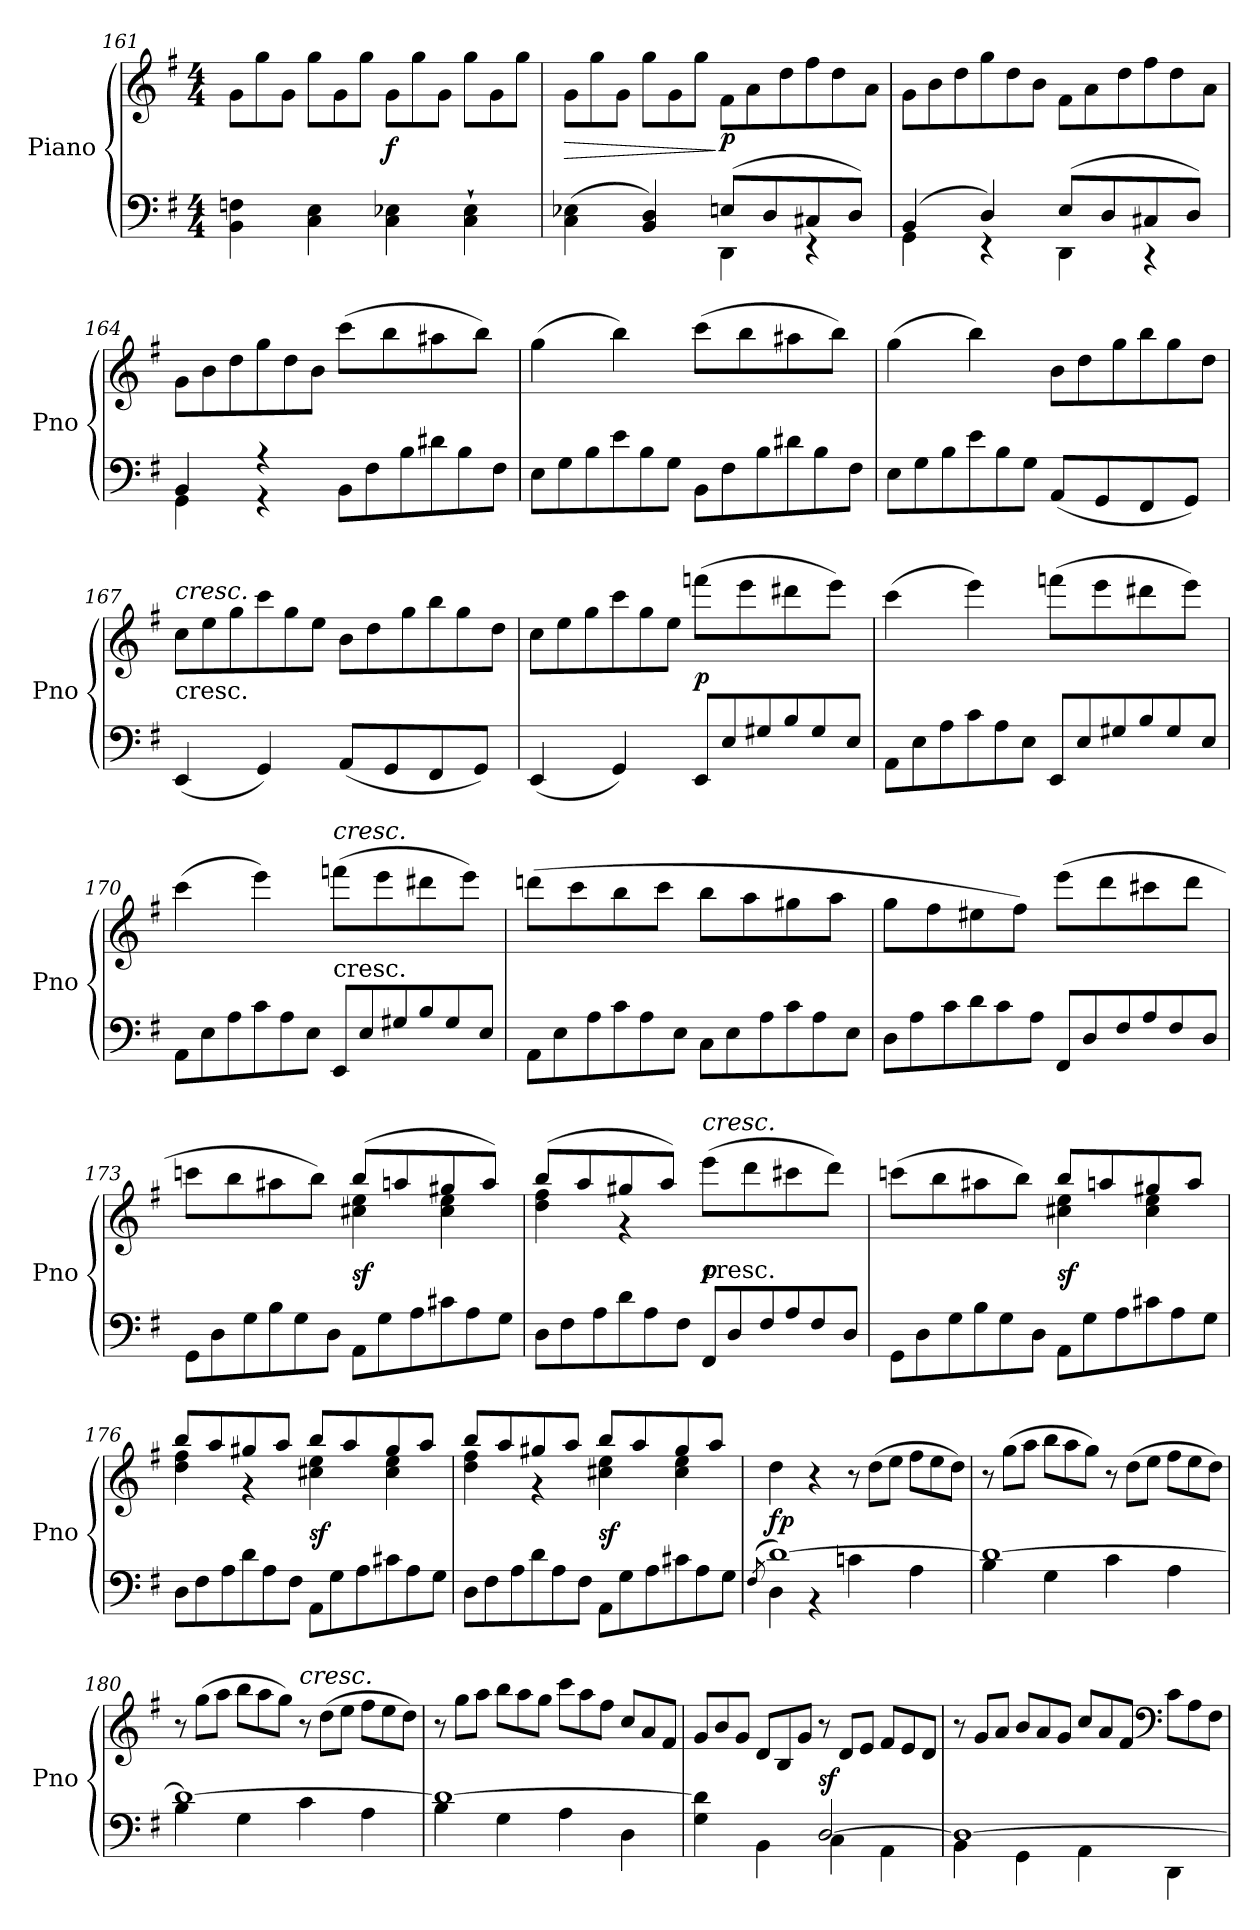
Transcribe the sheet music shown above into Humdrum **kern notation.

**kern	**kern	**dynam
*part1	*part1	*part1
*staff2	*staff1	*staff1/2
*I"Piano	*	*
*I'Pno	*	*
*clefF4	*clefG2	*
*k[f#]	*k[f#]	*
*G:	*G:	*
*M4/4	*M4/4	*
*	*Xtuplet	*
=161	=161	=161
4BB 4Fn	12gL	.
.	12gg	.
.	12gJ	.
4C 4E	12ggL	.
.	12g	.
.	12ggJ	.
4C 4E-X	12gL	f
.	12gg	.
.	12gJ	.
4C` 4E-`	12ggL	.
.	12g	.
.	12ggJ	.
=162	=162	=162
*^	*	*
(4C 4E-X	2ryy	12gL	>
.	.	12gg	.
.	.	12gJ	.
4BB 4D)	.	12ggL	.
.	.	12g	.
.	.	12ggJ	.
(8EnL	4DD	12f#L	] p
.	.	12a	.
8D	.	.	.
.	.	12dd	.
8C#X	4r	12ff#	.
.	.	12dd	.
8DJ)	.	.	.
.	.	12aJ	.
=163	=163	=163	=163
(4BB	4GG	12gL	.
.	.	12b	.
.	.	12dd	.
4D)	4r	12gg	.
.	.	12dd	.
.	.	12bJ	.
(8EL	4DD	12f#L	.
.	.	12a	.
8D	.	.	.
.	.	12dd	.
8C#X	4r	12ff#	.
.	.	12dd	.
8DJ)	.	.	.
.	.	12aJ	.
=164	=164	=164	=164
4BB	4GG	12gL	.
.	.	12b	.
.	.	12dd	.
4r	4r	12gg	.
.	.	12dd	.
.	.	12bJ	.
*	*Xtuplet	*	*
2ryy	12BBL	(8cccL	.
.	12F#	.	.
.	.	8bb	.
.	12B	.	.
.	12d#X	8aa#X	.
.	12B	.	.
.	.	8bbJ)	.
.	12F#J	.	.
*v	*v	*	*
=165	=165	=165
12EL	(4gg	.
12G	.	.
12B	.	.
12e	4bb)	.
12B	.	.
12GJ	.	.
12BBL	(8cccL	.
12F#	.	.
.	8bb	.
12B	.	.
12d#X	8aa#X	.
12B	.	.
.	8bbJ)	.
12F#J	.	.
=166	=166	=166
12EL	(4gg	.
12G	.	.
12B	.	.
12e	4bb)	.
12B	.	.
12GJ	.	.
(8AAL	12bL	.
.	12dd	.
8GG	.	.
.	12gg	.
8FF#	12bb	.
.	12gg	.
8GGJ)	.	.
.	12ddJ	.
=167	=167	=167
!	!LO:TX:c:t=cresc.	!
!	!LO:TX:a:i:t=cresc.	!
(4EE	12ccL	.
.	12ee	.
.	12gg	.
4GG)	12ccc	.
.	12gg	.
.	12eeJ	.
(8AAL	12bL	.
.	12dd	.
8GG	.	.
.	12gg	.
8FF#	12bb	.
.	12gg	.
8GGJ)	.	.
.	12ddJ	.
=168	=168	=168
(4EE	12ccL	.
.	12ee	.
.	12gg	.
4GG)	12ccc	.
.	12gg	.
.	12eeJ	.
12EEL	(8fffnL	p
12E	.	.
.	8eee	.
12G#X	.	.
12B	8ddd#X	.
12G#	.	.
.	8eeeJ)	.
12EJ	.	.
=169	=169	=169
12AAL	(4ccc	.
12E	.	.
12A	.	.
12c	4eee)	.
12A	.	.
12EJ	.	.
12EEL	(8fffnL	.
12E	.	.
.	8eee	.
12G#X	.	.
12B	8ddd#X	.
12G#	.	.
.	8eeeJ)	.
12EJ	.	.
=170	=170	=170
12AAL	(4ccc	.
12E	.	.
12A	.	.
12c	4eee)	.
12A	.	.
12EJ	.	.
!	!LO:TX:c:t=cresc.	!
!	!LO:TX:a:i:t=cresc.	!
12EEL	(8fffnL	.
12E	.	.
.	8eee	.
12G#X	.	.
12B	8ddd#X	.
12G#	.	.
.	8eeeJ)	.
12EJ	.	.
=171	=171	=171
12AAL	(8dddnL	.
12E	.	.
.	8ccc	.
12A	.	.
12c	8bb	.
12A	.	.
.	8cccJ	.
12EJ	.	.
12CL	8bbL	.
12E	.	.
.	8aa	.
12A	.	.
12c	8gg#X	.
12A	.	.
.	8aaJ	.
12EJ	.	.
=172	=172	=172
12DL	8ggL	.
12A	.	.
.	8ff#	.
12c	.	.
12d	8ee#X	.
12c	.	.
.	8ff#J)	.
12AJ	.	.
12FF#L	(8eeeL	.
12D	.	.
.	8ddd	.
12F#	.	.
12A	8ccc#X	.
12F#	.	.
.	8dddJ	.
12DJ	.	.
=173	=173	=173
*	*^	*
12GGL	2ryy	8cccnL	.
12D	.	.	.
.	.	8bb	.
12G	.	.	.
12B	.	8aa#X	.
12G	.	.	.
.	.	8bbJ)	.
12DJ	.	.	.
12AAL	(8bbL	4cc#X 4ee	sf
12G	.	.	.
.	8aan	.	.
12A	.	.	.
12c#X	8gg#X	4cc# 4ee	.
12A	.	.	.
.	8aaJ)	.	.
12GJ	.	.	.
=174	=174	=174	=174
12DL	(8bbL	4dd 4ff#	.
12F#	.	.	.
.	8aa	.	.
12A	.	.	.
12d	8gg#X	4r	.
12A	.	.	.
.	8aaJ)	.	.
12F#J	.	.	.
!	!LO:TX:a:i:t=cresc.	!	!
!	!LO:TX:c:t=cresc.	!	!
12FF#L	(8eeeL	2ryy	p
12D	.	.	.
.	8ddd	.	.
12F#	.	.	.
12A	8ccc#X	.	.
12F#	.	.	.
.	8dddJ)	.	.
12DJ	.	.	.
=175	=175	=175	=175
12GGL	2ryy	(8cccnL	.
12D	.	.	.
.	.	8bb	.
12G	.	.	.
12B	.	8aa#X	.
12G	.	.	.
.	.	8bbJ)	.
12DJ	.	.	.
12AAL	8bbL	4cc#X 4ee	sf
12G	.	.	.
.	8aan	.	.
12A	.	.	.
12c#X	8gg#X	4cc# 4ee	.
12A	.	.	.
.	8aaJ	.	.
12GJ	.	.	.
=176	=176	=176	=176
12DL	8bbL	4dd 4ff#	.
12F#	.	.	.
.	8aa	.	.
12A	.	.	.
12d	8gg#X	4r	.
12A	.	.	.
.	8aaJ	.	.
12F#J	.	.	.
12AAL	8bbL	4cc#X 4ee	sf
12G	.	.	.
.	8aa	.	.
12A	.	.	.
12c#X	8gg#	4cc# 4ee	.
12A	.	.	.
.	8aaJ	.	.
12GJ	.	.	.
=177	=177	=177	=177
12DL	8bbL	4dd 4ff#	.
12F#	.	.	.
.	8aa	.	.
12A	.	.	.
12d	8gg#X	4r	.
12A	.	.	.
.	8aaJ	.	.
12F#J	.	.	.
12AAL	8bbL	4cc#X 4ee	sf
12G	.	.	.
.	8aa	.	.
12A	.	.	.
12c#X	8gg#	4cc# 4ee	.
12A	.	.	.
.	8aaJ	.	.
12GJ	.	.	.
*	*v	*v	*
=178	=178	=178
(8qF#	.	.
*^	*	*
[1d)	4D	4dd	fp
.	4r	4r	.
.	4cn	12r	.
.	.	(12ddL	.
.	.	12eeJ	.
.	4A	12ff#L	.
.	.	12ee	.
.	.	12ddJ)	.
=179	=179	=179	=179
1d_	4B	12r	.
.	.	(12ggL	.
.	.	12aaJ	.
.	4G	12bbL	.
.	.	12aa	.
.	.	12ggJ)	.
.	4c	12r	.
.	.	(12ddL	.
.	.	12eeJ	.
.	4A	12ff#L	.
.	.	12ee	.
.	.	12ddJ)	.
=180	=180	=180	=180
1d_	4B	12r	.
.	.	(12ggL	.
.	.	12aaJ	.
.	4G	12bbL	.
.	.	12aa	.
.	.	12ggJ)	.
!	!	!LO:TX:a:i:t=cresc.	!
.	4c	12r	.
.	.	(12ddL	.
.	.	12eeJ	.
.	4A	12ff#L	.
.	.	12ee	.
.	.	12ddJ)	.
=181	=181	=181	=181
1d_	4B	12r	.
.	.	12ggL	.
.	.	12aaJ	.
.	4G	12bbL	.
.	.	12aa	.
.	.	12ggJ	.
.	4A	12cccL	.
.	.	12aa	.
.	.	12ff#J	.
.	4D	12ccL	.
.	.	12a	.
.	.	12f#J	.
=182	=182	=182	=182
2ryy	4G 4d]	12gL	.
.	.	12b	.
.	.	12gJ	.
.	4BB\	12dL	.
.	.	12B	.
.	.	12gJ	.
[2D	4C	12r	sf
.	.	12dL	.
.	.	12eJ	.
.	4AA	12f#L	.
.	.	12e	.
.	.	12dJ	.
=183	=183	=183	=183
1D_	4BB	12r	.
.	.	12gL	.
.	.	12aJ	.
.	4GG	12bL	.
.	.	12a	.
.	.	12gJ	.
.	4AA	12ccL	.
.	.	12a	.
.	.	12f#J	.
*	*	*clefF4	*
.	4DD	12cL	.
.	.	12A	.
.	.	12F#J	.
*v	*v	*	*
=	=	=
*-	*-	*-
